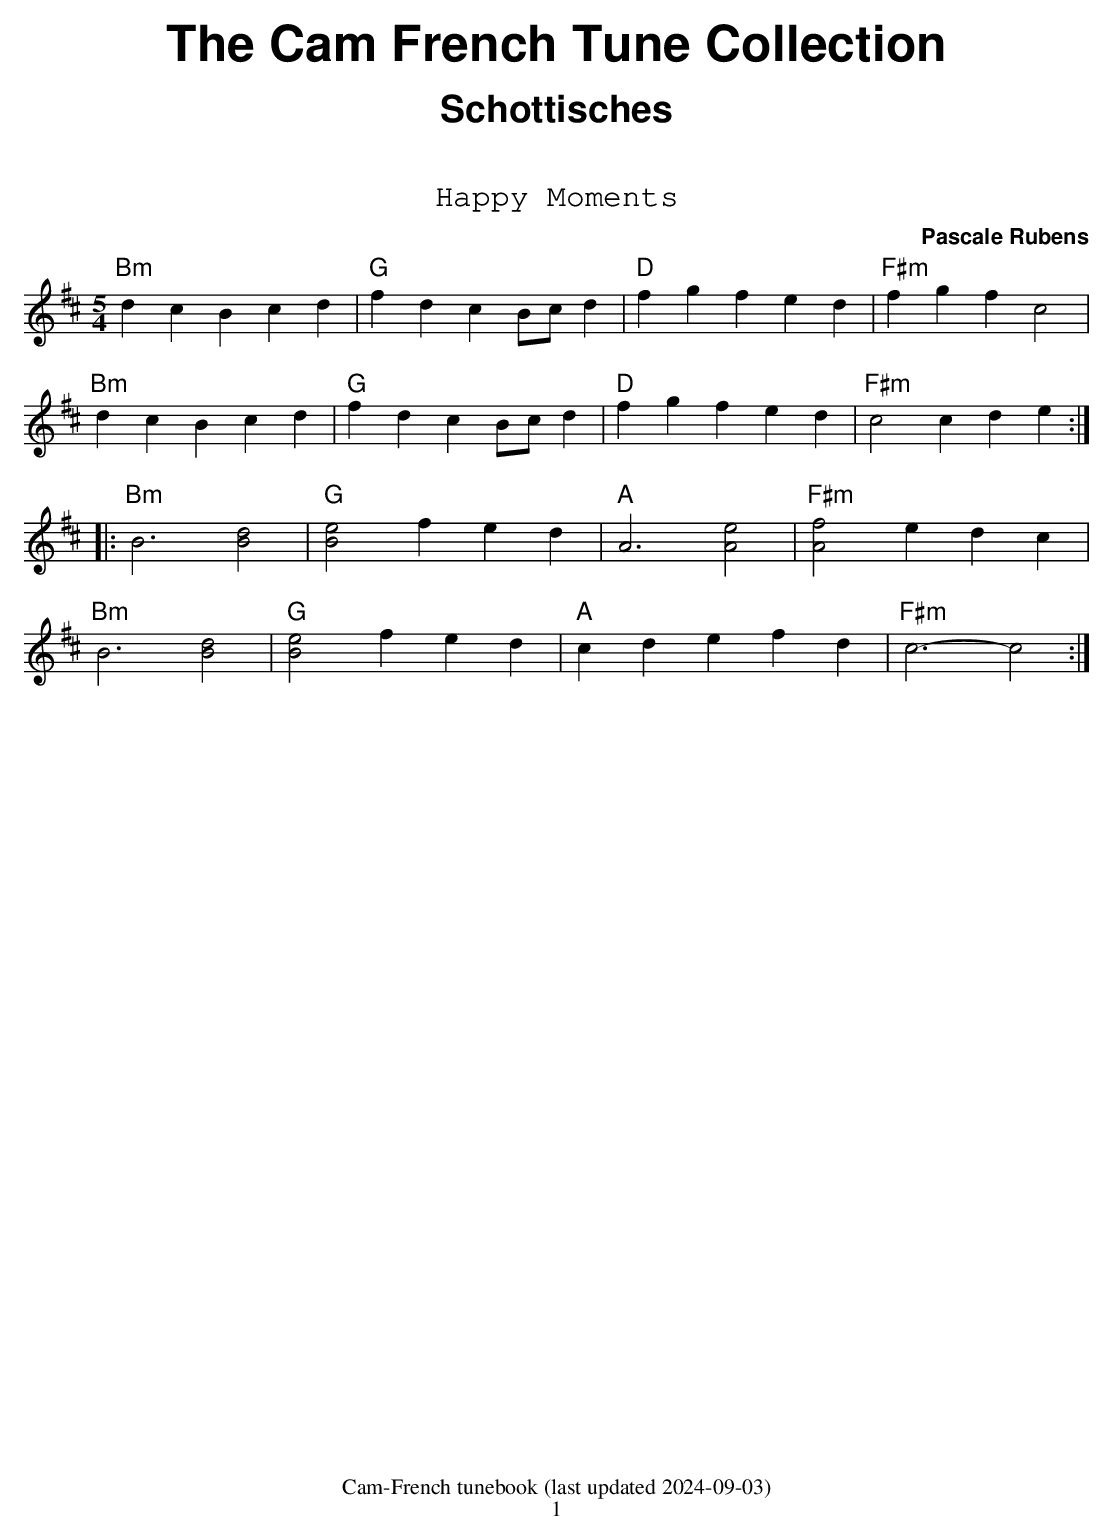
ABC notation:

X:1
T:Happy Moments
C:Pascale Rubens
M:5/4
L:1/4
K:Bm
"Bm"dcBcd|"G"fdcB/2c/2d|"D"fgfed|"F#m"fgfc2|
"Bm"dcBcd|"G"fdcB/2c/2d|"D"fgfed|"F#m"c2cde::
"Bm"B3[Bd]2|"G"[Be]2fed|"A"A3[Ae]2|"F#m"[Af]2edc|
"Bm"B3[Bd]2|"G"[Be]2fed|"A"cdefd|"F#m"c3-c2:|
